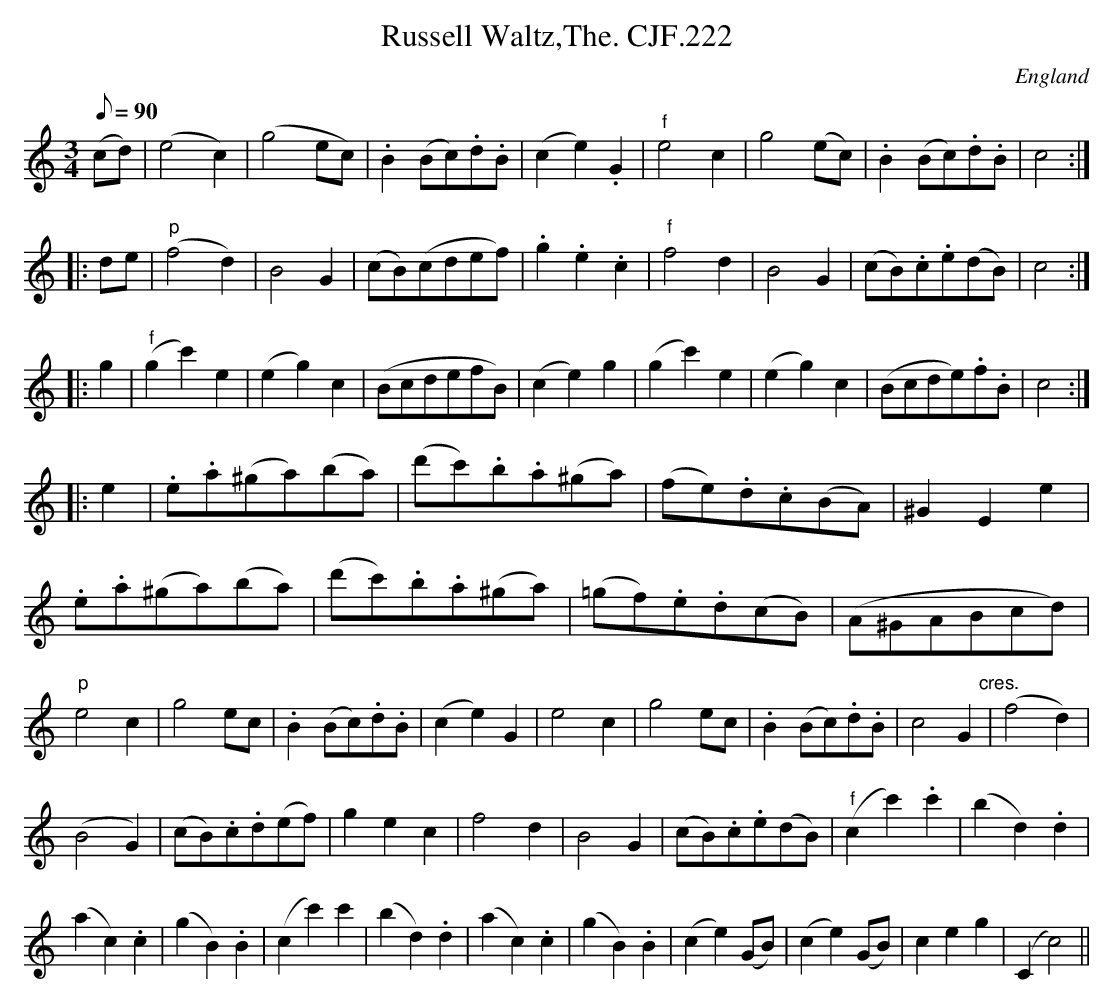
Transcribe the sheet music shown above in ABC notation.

X:1
T:Russell Waltz,The. CJF.222
M:3/4
L:1/8
Q:90
O:England
K:C
(cd)|(e4c2)|(g4ec)|.B2(Bc).d.B|(c2e2).G2|"f"e4c2|g4(ec)|\
.B2(Bc).d.B|c4:||:!de|"p"(f4d2)|B4G2|
(cB)(cdef)|.g2.e2.c2|"f"f4d2|B4G2|(cB).c.e(dB)|c4:||:!g2|\
"f"(g2c'2)e2|(e2g2)c2|(BcdefB)|(c2e2)g2|
(g2c'2)e2|(e2g2)c2|(Bcde).f.B|c4:||:!e2|.e.a(^ga)(ba)|\
(d'c').b.a(^ga)|(fe).d.c(BA)|^G2E2e2|!
.e.a(^ga)(ba)|(d'c').b.a(^ga)|(=gf).e.d(cB)|(A^GABcd)|!\
"p"e4c2|g4ec|.B2(Bc).d.B|(c2e2)G2|e4c2|
g4ec|.B2(Bc).d.B|c4G2"cres."|(f4d2)|!(B4G2)|(cB).c.d(ef)|\
g2e2c2|f4d2|B4G2|(cB).c.e(dB)|"f"(c2c'2).c'2|
(b2d2).d2|!(a2c2).c2|(g2B2).B2|(c2c'2)c'2|(b2d2).d2|\
(a2c2).c2|(g2B2).B2|(c2e2)(GB)|(c2e2)(GB)|c2e2g2|(C2c4)||
